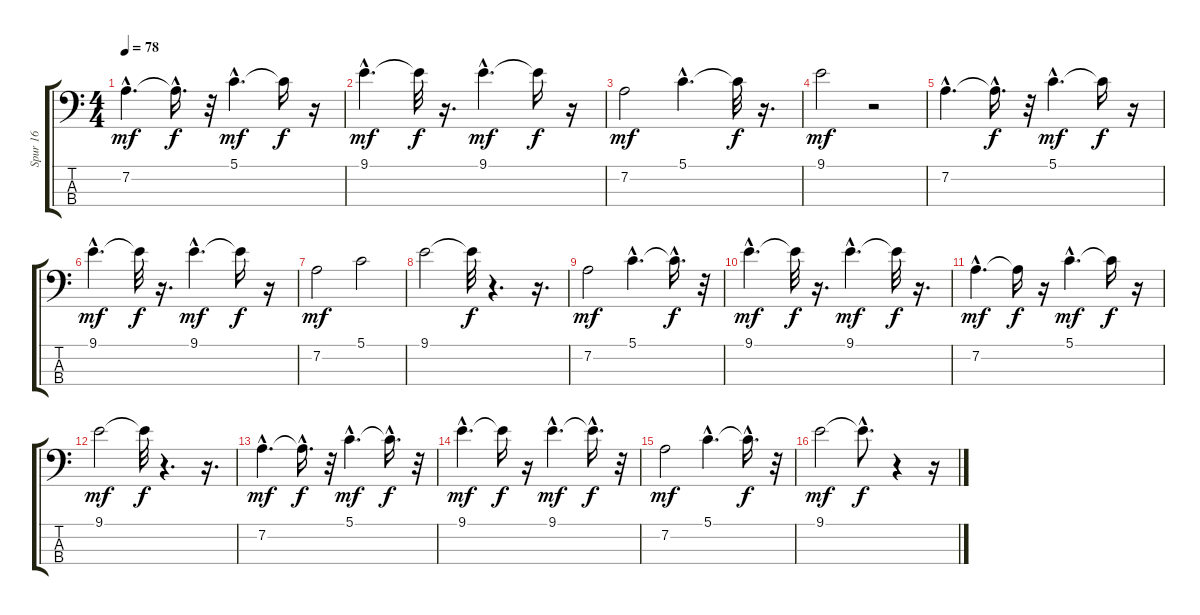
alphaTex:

\track ("Spur 16" "Spur 16") {instrument fretlessbass}
\staff {score tabs}
\tuning (G2 D2 A1 E1) {hide}
\ts (4 4)
\tempo 78
\clef f4
\ks c
7.2{hac}.4{d dy mf} 7.2{hac t}.16{d dy f} r.32 5.1{hac}.4{d dy mf} 5.1{t}.16{dy f} r.16 |
9.1{hac}.4{d dy mf} 9.1{t}.32{dy f} r.16{d} 9.1{hac}.4{d dy mf} 9.1{t}.16{dy f} r.16 |
7.2.2{dy mf} 5.1{hac}.4{d} 5.1{t}.32{dy f} r.16{d} |
9.1.2{dy mf} r.2 |
7.2{hac}.4{d} 7.2{hac t}.16{d dy f} r.32 5.1{hac}.4{d dy mf} 5.1{t}.16{dy f} r.16 |
9.1{hac}.4{d dy mf} 9.1{t}.32{dy f} r.16{d} 9.1{hac}.4{d dy mf} 9.1{t}.16{dy f} r.16 |
7.2.2{dy mf} 5.1.2 |
9.1.2 9.1{t}.32{dy f} r.4{d} r.16{d} |
7.2.2{dy mf} 5.1{hac}.4{d} 5.1{hac t}.16{d dy f} r.32 |
9.1{hac}.4{d dy mf} 9.1{t}.32{dy f} r.16{d} 9.1{hac}.4{d dy mf} 9.1{t}.32{dy f} r.16{d} |
7.2{hac}.4{d dy mf} 7.2{t}.16{dy f} r.16 5.1{hac}.4{d dy mf} 5.1{t}.16{dy f} r.16 |
9.1.2{dy mf} 9.1{t}.32{dy f} r.4{d} r.16{d} |
7.2{hac}.4{d dy mf} 7.2{hac t}.16{d dy f} r.32 5.1{hac}.4{d dy mf} 5.1{hac t}.16{d dy f} r.32 |
9.1{hac}.4{d dy mf} 9.1{t}.16{dy f} r.16 9.1{hac}.4{d dy mf} 9.1{hac t}.16{d dy f} r.32 |
7.2.2{dy mf} 5.1{hac}.4{d} 5.1{hac t}.16{d dy f} r.32 |
9.1.2{dy mf} 9.1{hac t}.8{d dy f} r.4 r.16
